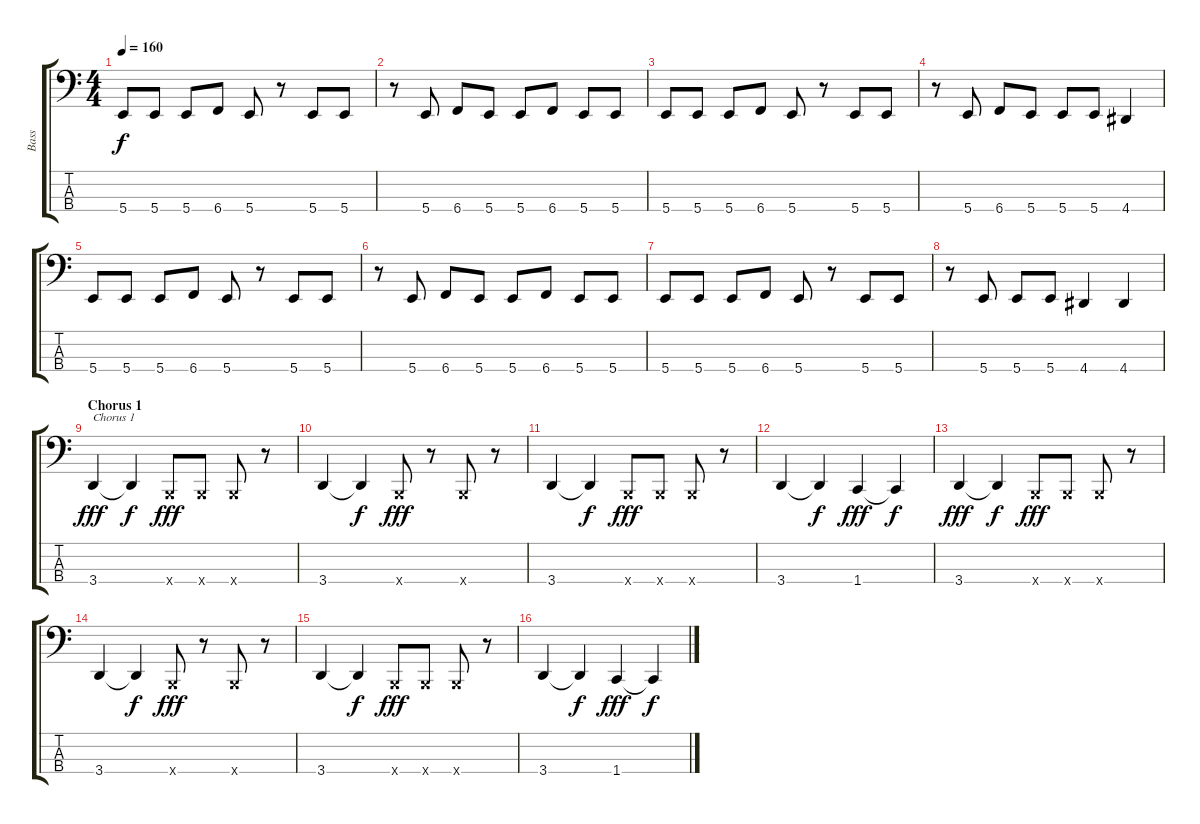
\track ("Bass" "Bass") {instrument slapbass2}
\staff {score tabs}
\tuning (D2 A1 E1 B0) {hide}
\ts (4 4)
\tempo 160
\clef f4
\ks c
5.4.8{dy f} 5.4.8 5.4.8 6.4.8 5.4.8 r.8 5.4.8 5.4.8 |
r.8 5.4.8 6.4.8 5.4.8 5.4.8 6.4.8 5.4.8 5.4.8 |
5.4.8 5.4.8 5.4.8 6.4.8 5.4.8 r.8 5.4.8 5.4.8 |
r.8 5.4.8 6.4.8 5.4.8 5.4.8 5.4.8 4.4.4 |
5.4.8 5.4.8 5.4.8 6.4.8 5.4.8 r.8 5.4.8 5.4.8 |
r.8 5.4.8 6.4.8 5.4.8 5.4.8 6.4.8 5.4.8 5.4.8 |
5.4.8 5.4.8 5.4.8 6.4.8 5.4.8 r.8 5.4.8 5.4.8 |
r.8 5.4.8 5.4.8 5.4.8 4.4.4 4.4.4 |
\section ("" "Chorus 1")
3.4.4{txt "Chorus 1" dy fff} 3.4{t}.4{dy f} 0.4{x}.8{dy fff} 0.4{x}.8 0.4{x}.8 r.8 |
3.4.4 3.4{t}.4{dy f} 0.4{x}.8{dy fff} r.8 0.4{x}.8 r.8 |
3.4.4 3.4{t}.4{dy f} 0.4{x}.8{dy fff} 0.4{x}.8 0.4{x}.8 r.8 |
3.4.4 3.4{t}.4{dy f} 1.4.4{dy fff} 1.4{t}.4{dy f} |
3.4.4{dy fff} 3.4{t}.4{dy f} 0.4{x}.8{dy fff} 0.4{x}.8 0.4{x}.8 r.8 |
3.4.4 3.4{t}.4{dy f} 0.4{x}.8{dy fff} r.8 0.4{x}.8 r.8 |
3.4.4 3.4{t}.4{dy f} 0.4{x}.8{dy fff} 0.4{x}.8 0.4{x}.8 r.8 |
3.4.4 3.4{t}.4{dy f} 1.4.4{dy fff} 1.4{t}.4{dy f}
